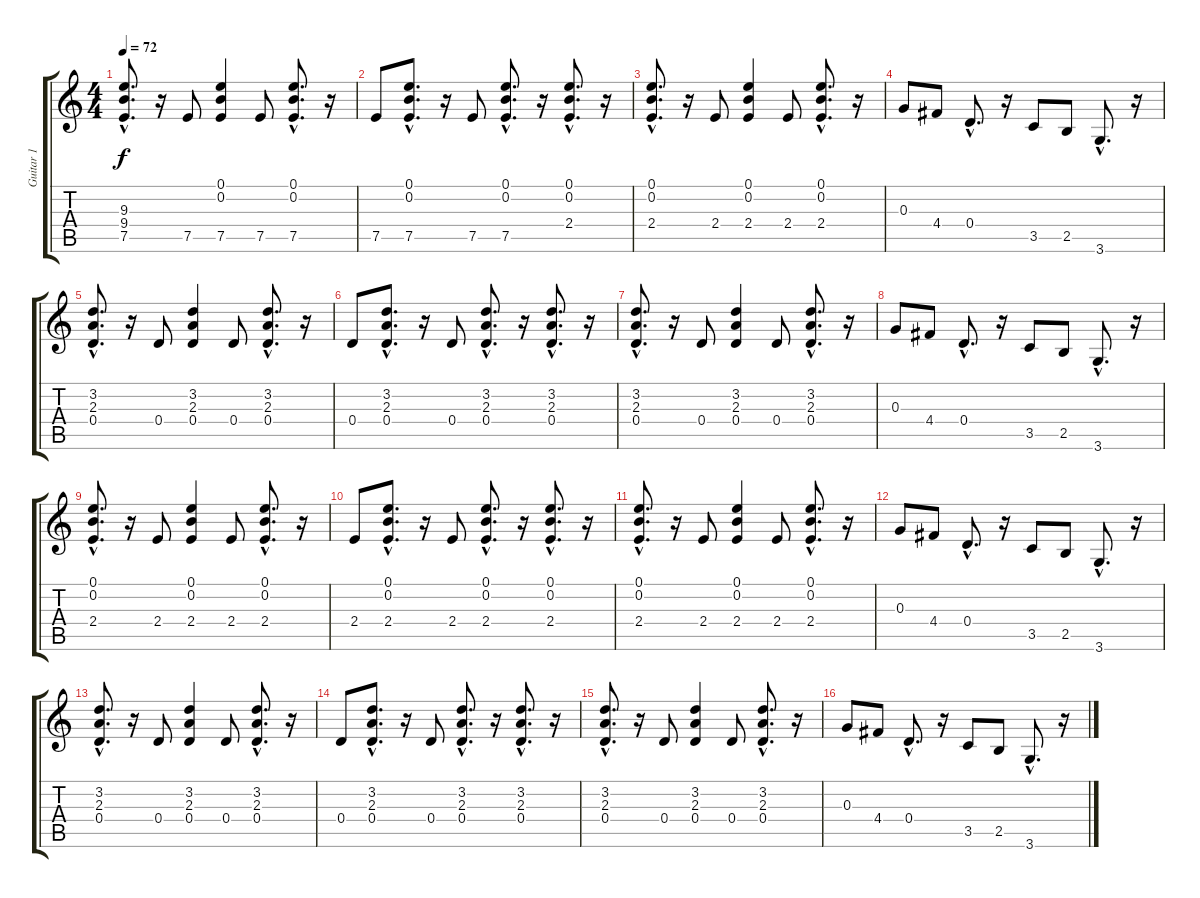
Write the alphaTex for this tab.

\track ("Guitar 1" "Guitar 1") {instrument electricguitarjazz}
\staff {score tabs}
\tuning (E4 B3 G3 D3 A2 E2) {hide}
\ts (4 4)
\tempo 72
\clef g2
\ks c
(9.3{hac} 9.4{hac} 7.5{hac}).8{d dy f} r.16 7.5.8 (0.1 0.2 7.5).4 7.5.8 (0.1{hac} 0.2{hac} 7.5{hac}).8{d} r.16 |
7.5.8 (0.1{hac} 0.2{hac} 7.5{hac}).8{d} r.16 7.5.8 (0.1{hac} 0.2{hac} 7.5{hac}).8{d} r.16 (0.1{hac} 0.2{hac} 2.4{hac}).8{d} r.16 |
(0.1{hac} 0.2{hac} 2.4{hac}).8{d} r.16 2.4.8 (0.1 0.2 2.4).4 2.4.8 (0.1{hac} 0.2{hac} 2.4{hac}).8{d} r.16 |
0.3.8 4.4.8 0.4{hac}.8{d} r.16 3.5.8 2.5.8 3.6{hac}.8{d} r.16 |
(3.2{hac} 2.3{hac} 0.4{hac}).8{d} r.16 0.4.8 (3.2 2.3 0.4).4 0.4.8 (3.2{hac} 2.3{hac} 0.4{hac}).8{d} r.16 |
0.4.8 (3.2{hac} 2.3{hac} 0.4{hac}).8{d} r.16 0.4.8 (3.2{hac} 2.3{hac} 0.4{hac}).8{d} r.16 (3.2{hac} 2.3{hac} 0.4{hac}).8{d} r.16 |
(3.2{hac} 2.3{hac} 0.4{hac}).8{d} r.16 0.4.8 (3.2 2.3 0.4).4 0.4.8 (3.2{hac} 2.3{hac} 0.4{hac}).8{d} r.16 |
0.3.8 4.4.8 0.4{hac}.8{d} r.16 3.5.8 2.5.8 3.6{hac}.8{d} r.16 |
(0.1{hac} 0.2{hac} 2.4{hac}).8{d} r.16 2.4.8 (0.1 0.2 2.4).4 2.4.8 (0.1{hac} 0.2{hac} 2.4{hac}).8{d} r.16 |
2.4.8 (0.1{hac} 0.2{hac} 2.4{hac}).8{d} r.16 2.4.8 (0.1{hac} 0.2{hac} 2.4{hac}).8{d} r.16 (0.1{hac} 0.2{hac} 2.4{hac}).8{d} r.16 |
(0.1{hac} 0.2{hac} 2.4{hac}).8{d} r.16 2.4.8 (0.1 0.2 2.4).4 2.4.8 (0.1{hac} 0.2{hac} 2.4{hac}).8{d} r.16 |
0.3.8 4.4.8 0.4{hac}.8{d} r.16 3.5.8 2.5.8 3.6{hac}.8{d} r.16 |
(3.2{hac} 2.3{hac} 0.4{hac}).8{d} r.16 0.4.8 (3.2 2.3 0.4).4 0.4.8 (3.2{hac} 2.3{hac} 0.4{hac}).8{d} r.16 |
0.4.8 (3.2{hac} 2.3{hac} 0.4{hac}).8{d} r.16 0.4.8 (3.2{hac} 2.3{hac} 0.4{hac}).8{d} r.16 (3.2{hac} 2.3{hac} 0.4{hac}).8{d} r.16 |
(3.2{hac} 2.3{hac} 0.4{hac}).8{d} r.16 0.4.8 (3.2 2.3 0.4).4 0.4.8 (3.2{hac} 2.3{hac} 0.4{hac}).8{d} r.16 |
0.3.8 4.4.8 0.4{hac}.8{d} r.16 3.5.8 2.5.8 3.6{hac}.8{d} r.16
